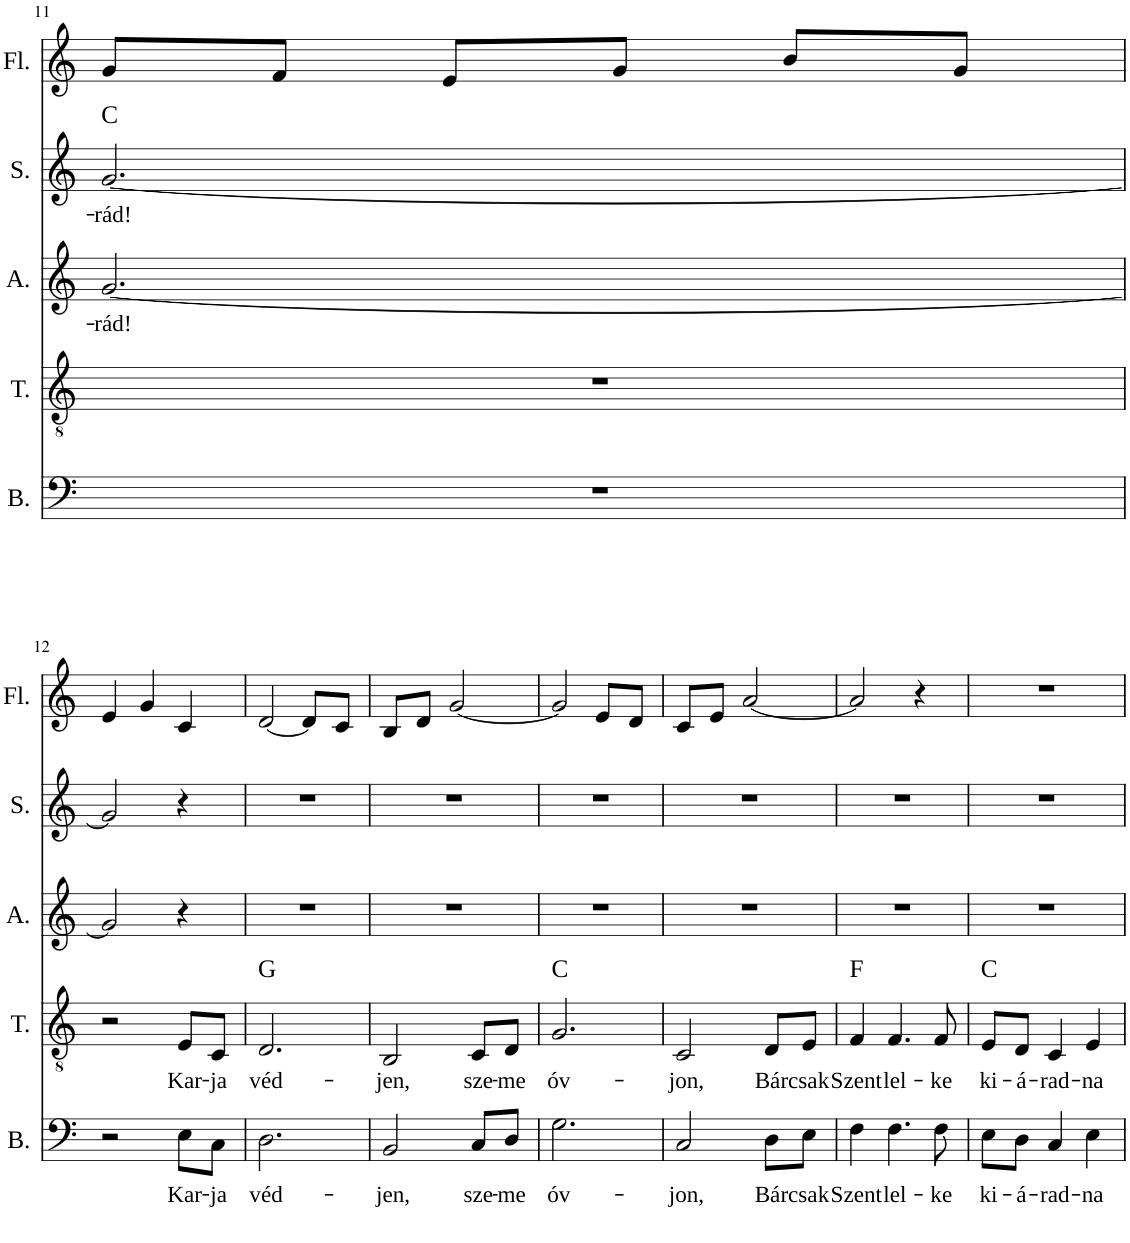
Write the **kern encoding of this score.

**kern	**text	**kern	**text	**harte	**kern	**text	**kern	**text	**harte	**kern
*part5	*part5	*part4	*part4	*part4	*part3	*part3	*part2	*part2	*part2	*part1
*staff5	*staff5	*staff4	*staff4	*	*staff3	*staff3	*staff2	*staff2	*	*staff1
*I"Bass	*	*I"Tenor	*	*	*I"Alto	*	*I"Soprano	*	*	*I"Flute
*I'B.	*	*I'T.	*	*	*I'A.	*	*I'S.	*	*	*I'Fl.
!!LO:PB:g=z
*clefF4	*	*clefGv2	*	*	*clefG2	*	*clefG2	*	*	*clefG2
*k[]	*	*k[]	*	*	*k[]	*	*k[]	*	*	*k[]
*M3/4	*	*M3/4	*	*	*M3/4	*	*M3/4	*	*	*M3/4
=11	=11	=11	=11	=11	=11	=11	=11	=11	=11	=11
!	!	!	!	!	!	!LO:LY:b	!	!LO:LY:b	!	!
2.r	.	2.r	.	.	[2.g/	-rád!	[2.g/	-rád!	C:maj	8g/L
.	.	.	.	.	.	.	.	.	.	8f/J
.	.	.	.	.	.	.	.	.	.	8e/L
.	.	.	.	.	.	.	.	.	.	8g/J
.	.	.	.	.	.	.	.	.	.	8b/L
.	.	.	.	.	.	.	.	.	.	8g/J
!!LO:LB:g=z
=12	=12	=12	=12	=12	=12	=12	=12	=12	=12	=12
2r	.	2r	.	.	2g/]	.	2g/]	.	.	4e/
.	.	.	.	.	.	.	.	.	.	4g/
!	!LO:LY:b	!	!LO:LY:b	!	!	!	!	!	!	!
8E\L	Kar-	8E/L	Kar-	.	4r	.	4r	.	.	4c/
!	!LO:LY:b	!	!LO:LY:b	!	!	!	!	!	!	!
8C\J	-ja	8C/J	-ja	.	.	.	.	.	.	.
=13	=13	=13	=13	=13	=13	=13	=13	=13	=13	=13
!	!LO:LY:b	!	!LO:LY:b	!	!	!	!	!	!	!
2.D\	véd-	2.D/	véd-	G:maj	2.r	.	2.r	.	.	[2d/
.	.	.	.	.	.	.	.	.	.	8d/L]
.	.	.	.	.	.	.	.	.	.	8c/J
=14	=14	=14	=14	=14	=14	=14	=14	=14	=14	=14
!	!LO:LY:b	!	!LO:LY:b	!	!	!	!	!	!	!
2BB/	-jen,	2BB/	-jen,	.	2.r	.	2.r	.	.	8B/L
.	.	.	.	.	.	.	.	.	.	8d/J
.	.	.	.	.	.	.	.	.	.	[2g/
!	!LO:LY:b	!	!LO:LY:b	!	!	!	!	!	!	!
8C/L	sze-	8C/L	sze-	.	.	.	.	.	.	.
!	!LO:LY:b	!	!LO:LY:b	!	!	!	!	!	!	!
8D/J	-me	8D/J	-me	.	.	.	.	.	.	.
=15	=15	=15	=15	=15	=15	=15	=15	=15	=15	=15
!	!LO:LY:b	!	!LO:LY:b	!	!	!	!	!	!	!
2.G\	óv-	2.G/	óv-	C:maj	2.r	.	2.r	.	.	2g/]
.	.	.	.	.	.	.	.	.	.	8e/L
.	.	.	.	.	.	.	.	.	.	8d/J
=16	=16	=16	=16	=16	=16	=16	=16	=16	=16	=16
!	!LO:LY:b	!	!LO:LY:b	!	!	!	!	!	!	!
2C/	-jon,	2C/	-jon,	.	2.r	.	2.r	.	.	8c/L
.	.	.	.	.	.	.	.	.	.	8e/J
.	.	.	.	.	.	.	.	.	.	[2a/
!	!LO:LY:b	!	!LO:LY:b	!	!	!	!	!	!	!
8D\L	Bár-	8D/L	Bár-	.	.	.	.	.	.	.
!	!LO:LY:b	!	!LO:LY:b	!	!	!	!	!	!	!
8E\J	-csak	8E/J	-csak	.	.	.	.	.	.	.
=17	=17	=17	=17	=17	=17	=17	=17	=17	=17	=17
!	!LO:LY:b	!	!LO:LY:b	!	!	!	!	!	!	!
4F\	Szent-	4F/	Szent-	F:maj	2.r	.	2.r	.	.	2a/]
!	!LO:LY:b	!	!LO:LY:b	!	!	!	!	!	!	!
4.F\	-lel-	4.F/	-lel-	.	.	.	.	.	.	.
.	.	.	.	.	.	.	.	.	.	4r
!	!LO:LY:b	!	!LO:LY:b	!	!	!	!	!	!	!
8F\	-ke	8F/	-ke	.	.	.	.	.	.	.
=18	=18	=18	=18	=18	=18	=18	=18	=18	=18	=18
!	!LO:LY:b	!	!LO:LY:b	!	!	!	!	!	!	!
8E\L	ki-	8E/L	ki-	C:maj	2.r	.	2.r	.	.	2.r
!	!LO:LY:b	!	!LO:LY:b	!	!	!	!	!	!	!
8D\J	-á-	8D/J	-á-	.	.	.	.	.	.	.
!	!LO:LY:b	!	!LO:LY:b	!	!	!	!	!	!	!
4C/	-rad-	4C/	-rad-	.	.	.	.	.	.	.
!	!LO:LY:b	!	!LO:LY:b	!	!	!	!	!	!	!
4E\	-na	4E/	-na	.	.	.	.	.	.	.
=	=	=	=	=	=	=	=	=	=	=
*-	*-	*-	*-	*-	*-	*-	*-	*-	*-	*-
